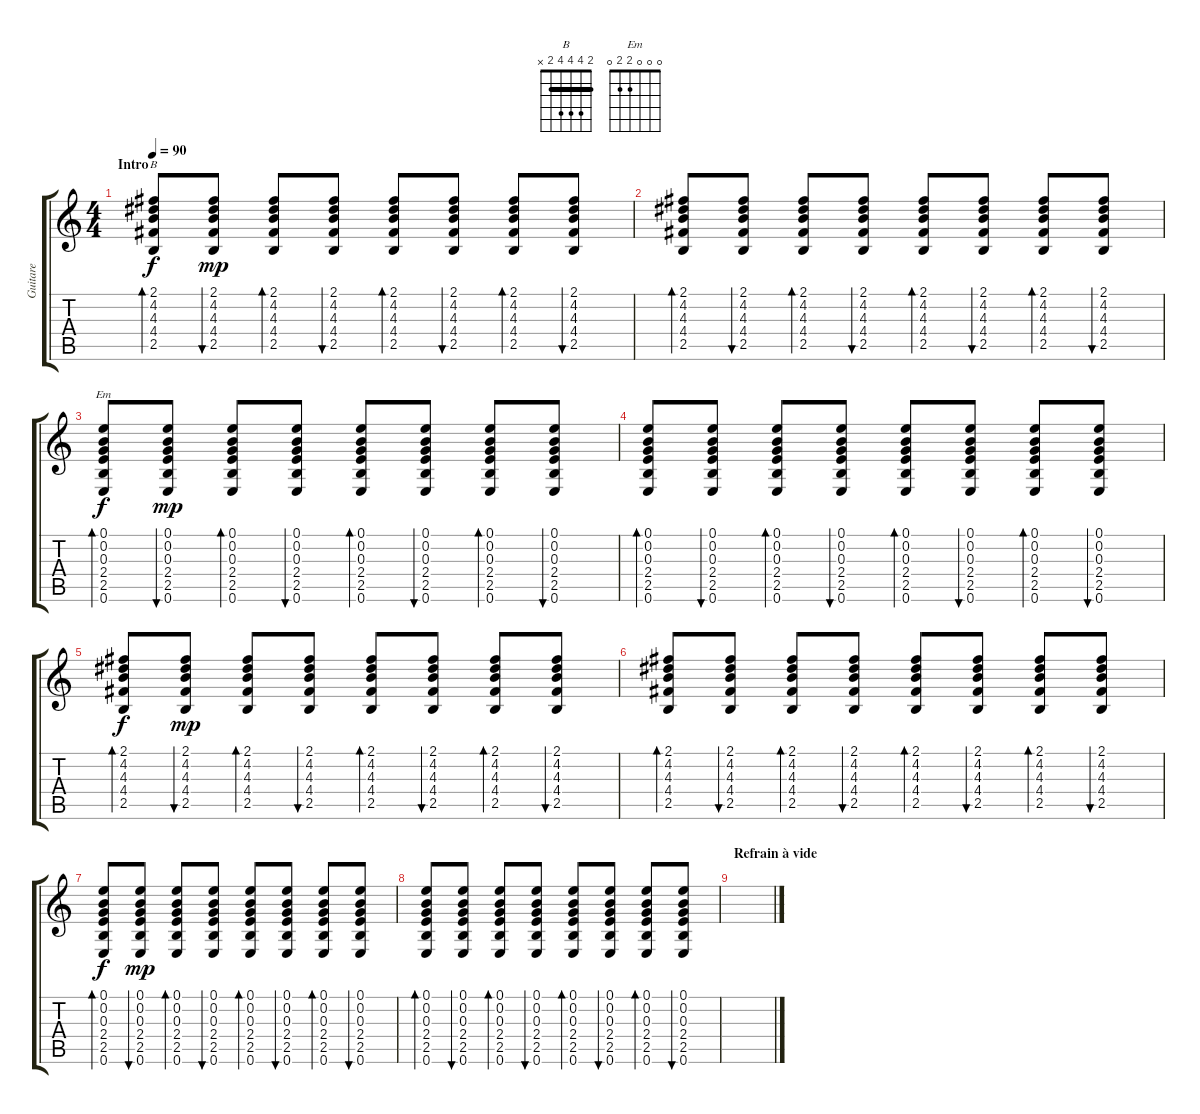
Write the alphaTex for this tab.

\track ("Guitare" "Guitare") {instrument acousticguitarsteel}
\staff {score tabs}
\tuning (E4 B3 G3 D3 A2 E2) {hide}
\chord ("B" 2 4 4 4 2 x) {barre 2}
\chord ("Em" 0 0 0 2 2 0)
\ts (4 4)
\section ("" "Intro")
\tempo 90
\clef g2
\ks c
(2.1 4.2 4.3 4.4 2.5).8{bd 60 ch "B" dy f instrument acousticguitarsteel} (2.1 4.2 4.3 4.4 2.5).8{bu 60 dy mp} (2.1 4.2 4.3 4.4 2.5).8{bd 60} (2.1 4.2 4.3 4.4 2.5).8{bu 60} (2.1 4.2 4.3 4.4 2.5).8{bd 60} (2.1 4.2 4.3 4.4 2.5).8{bu 60} (2.1 4.2 4.3 4.4 2.5).8{bd 60} (2.1 4.2 4.3 4.4 2.5).8{bu 60} |
(2.1 4.2 4.3 4.4 2.5).8{bd 60} (2.1 4.2 4.3 4.4 2.5).8{bu 60} (2.1 4.2 4.3 4.4 2.5).8{bd 60} (2.1 4.2 4.3 4.4 2.5).8{bu 60} (2.1 4.2 4.3 4.4 2.5).8{bd 60} (2.1 4.2 4.3 4.4 2.5).8{bu 60} (2.1 4.2 4.3 4.4 2.5).8{bd 60} (2.1 4.2 4.3 4.4 2.5).8{bu 60} |
(0.1 0.2 0.3 2.4 2.5 0.6).8{bd 60 ch "Em" dy f} (0.1 0.2 0.3 2.4 2.5 0.6).8{bu 60 dy mp} (0.1 0.2 0.3 2.4 2.5 0.6).8{bd 60} (0.1 0.2 0.3 2.4 2.5 0.6).8{bu 60} (0.1 0.2 0.3 2.4 2.5 0.6).8{bd 60} (0.1 0.2 0.3 2.4 2.5 0.6).8{bu 60} (0.1 0.2 0.3 2.4 2.5 0.6).8{bd 60} (0.1 0.2 0.3 2.4 2.5 0.6).8{bu 60} |
(0.1 0.2 0.3 2.4 2.5 0.6).8{bd 60} (0.1 0.2 0.3 2.4 2.5 0.6).8{bu 60} (0.1 0.2 0.3 2.4 2.5 0.6).8{bd 60} (0.1 0.2 0.3 2.4 2.5 0.6).8{bu 60} (0.1 0.2 0.3 2.4 2.5 0.6).8{bd 60} (0.1 0.2 0.3 2.4 2.5 0.6).8{bu 60} (0.1 0.2 0.3 2.4 2.5 0.6).8{bd 60} (0.1 0.2 0.3 2.4 2.5 0.6).8{bu 60} |
(2.1 4.2 4.3 4.4 2.5).8{bd 60 dy f} (2.1 4.2 4.3 4.4 2.5).8{bu 60 dy mp} (2.1 4.2 4.3 4.4 2.5).8{bd 60} (2.1 4.2 4.3 4.4 2.5).8{bu 60} (2.1 4.2 4.3 4.4 2.5).8{bd 60} (2.1 4.2 4.3 4.4 2.5).8{bu 60} (2.1 4.2 4.3 4.4 2.5).8{bd 60} (2.1 4.2 4.3 4.4 2.5).8{bu 60} |
(2.1 4.2 4.3 4.4 2.5).8{bd 60} (2.1 4.2 4.3 4.4 2.5).8{bu 60} (2.1 4.2 4.3 4.4 2.5).8{bd 60} (2.1 4.2 4.3 4.4 2.5).8{bu 60} (2.1 4.2 4.3 4.4 2.5).8{bd 60} (2.1 4.2 4.3 4.4 2.5).8{bu 60} (2.1 4.2 4.3 4.4 2.5).8{bd 60} (2.1 4.2 4.3 4.4 2.5).8{bu 60} |
(0.1 0.2 0.3 2.4 2.5 0.6).8{bd 60 dy f} (0.1 0.2 0.3 2.4 2.5 0.6).8{bu 60 dy mp} (0.1 0.2 0.3 2.4 2.5 0.6).8{bd 60} (0.1 0.2 0.3 2.4 2.5 0.6).8{bu 60} (0.1 0.2 0.3 2.4 2.5 0.6).8{bd 60} (0.1 0.2 0.3 2.4 2.5 0.6).8{bu 60} (0.1 0.2 0.3 2.4 2.5 0.6).8{bd 60} (0.1 0.2 0.3 2.4 2.5 0.6).8{bu 60} |
(0.1 0.2 0.3 2.4 2.5 0.6).8{bd 60} (0.1 0.2 0.3 2.4 2.5 0.6).8{bu 60} (0.1 0.2 0.3 2.4 2.5 0.6).8{bd 60} (0.1 0.2 0.3 2.4 2.5 0.6).8{bu 60} (0.1 0.2 0.3 2.4 2.5 0.6).8{bd 60} (0.1 0.2 0.3 2.4 2.5 0.6).8{bu 60} (0.1 0.2 0.3 2.4 2.5 0.6).8{bd 60} (0.1 0.2 0.3 2.4 2.5 0.6).8{bu 60} |
\section ("" "Refrain à vide")
